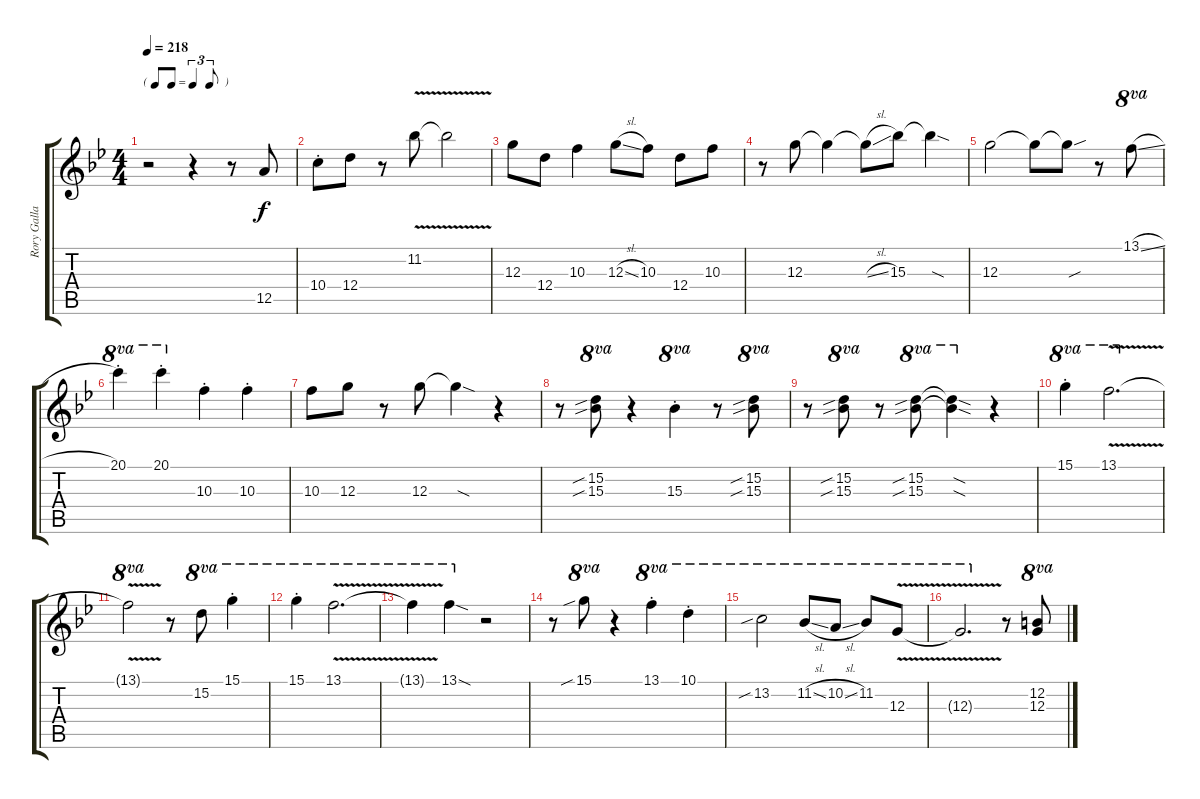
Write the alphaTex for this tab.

\track ("Rory Gallagher - Gtr.2" "Rory Galla") {instrument overdrivenguitar}
\staff {score tabs}
\tuning (E4 B3 G3 D3 A2 E2) {hide}
\ts (4 4)
\tf triplet8th
\tempo 218
\clef g2
\ks bb
r.2{dy f} r.4 r.8 12.5.8 |
10.4{st}.8 12.4.8 r.8 11.2{v}.8 11.2{v t}.2 |
12.3.8 12.4.8 10.3.4 12.3{sl}.8 10.3.8 12.4.8 10.3.8 |
r.8 12.3.8 12.3{t}.4 12.3{sl t}.8 15.3.8 15.3{sod t}.4 |
12.3.2 12.3{t}.8 12.3{sou t}.8 r.8 13.1{sl}.8{ot 8va} |
20.1{st}.4{ot 8va} 20.1{st}.4{ot 8va} 10.3{st}.4 10.3{st}.4 |
10.3.8 12.3.8 r.8 12.3.8 12.3{sod t}.4 r.4 |
r.8 (15.2{sib} 15.3{sib}).8{ot 8va} r.4 15.3{st}.4{ot 8va} r.8 (15.2{sib} 15.3{sib}).8{ot 8va} |
r.8 (15.2{sib} 15.3{sib}).8{ot 8va} r.8 (15.2{sib} 15.3{sib}).8{ot 8va} (15.2{sod t} 15.3{sod t}).4{ot 8va} r.4 |
15.1{st}.4{ot 8va} 13.1{v}.2{d ot 8va} |
13.1{v t}.2{ot 8va} r.8 15.2.8{ot 8va} 15.1{st}.4{ot 8va} |
15.1{st}.4{ot 8va} 13.1{v}.2{d ot 8va} |
13.1{v t}.4{ot 8va} 13.1{sod}.4{ot 8va} r.2 |
r.8 15.1{sib}.8{ot 8va} r.4 13.1{st}.4{ot 8va} 10.1{st}.4{ot 8va} |
13.2{sib}.2{ot 8va} 11.2{sl}.8{ot 8va} 10.2{sl}.8{ot 8va} 11.2.8{ot 8va} 12.3{v}.8{ot 8va} |
12.3{v t}.2{d ot 8va} r.8 (12.2 12.3).8{ot 8va}
